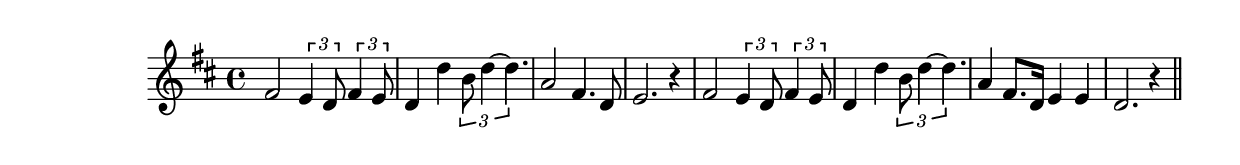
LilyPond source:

\version "2.14.0"
%{\header {
  title = "Old Folks at Home"
  composer = "Stephen Foster"
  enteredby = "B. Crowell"
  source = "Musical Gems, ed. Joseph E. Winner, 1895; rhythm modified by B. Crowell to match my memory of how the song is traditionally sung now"
}%}
\score{{\key d \major
\time 4/4
%{\tempo 4=108
%}\relative fis' {
  fis2 \times 2/3 {e4 d8} \times 2/3 {fis4 e8} |  d4 d' \times 2/3 {b8 d4~ d4.} | a2 fis4. d8 | e2. r4 |
  fis2 \times 2/3 {e4 d8} \times 2/3 {fis4 e8} |  d4 d' \times 2/3 {b8 d4~ d4.} | a4 fis8. d16 e4 e | d2. r4
  \bar "||"
}
}}